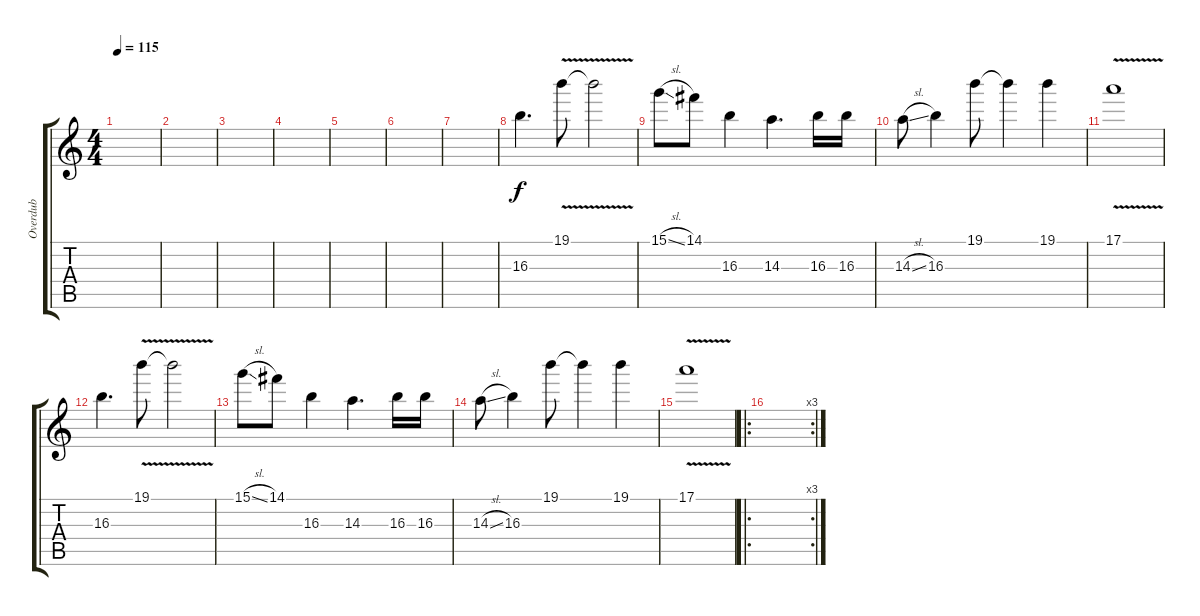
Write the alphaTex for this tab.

\track ("Overdub" "Overdub") {instrument distortionguitar}
\staff {score tabs}
\tuning (E4 B3 G3 D3 A2 E2) {hide}
\ts (4 4)
\tempo 115
\clef g2
\ks c
|
|
|
|
|
|
|
16.3.4{d volume 8} 19.1{v}.8 19.1{t}.2 |
15.1{sl}.8 14.1.8 16.3.4 14.3.4{d} 16.3.16 16.3.16 |
14.3{sl}.8 16.3.4 19.1.8 19.1{t}.4 19.1.4 |
17.1{v}.1 |
16.3.4{d} 19.1{v}.8 19.1{t}.2 |
15.1{sl}.8 14.1.8 16.3.4 14.3.4{d} 16.3.16 16.3.16 |
14.3{sl}.8 16.3.4 19.1.8 19.1{t}.4 19.1.4 |
17.1{v}.1 |
\ro
\rc 3
